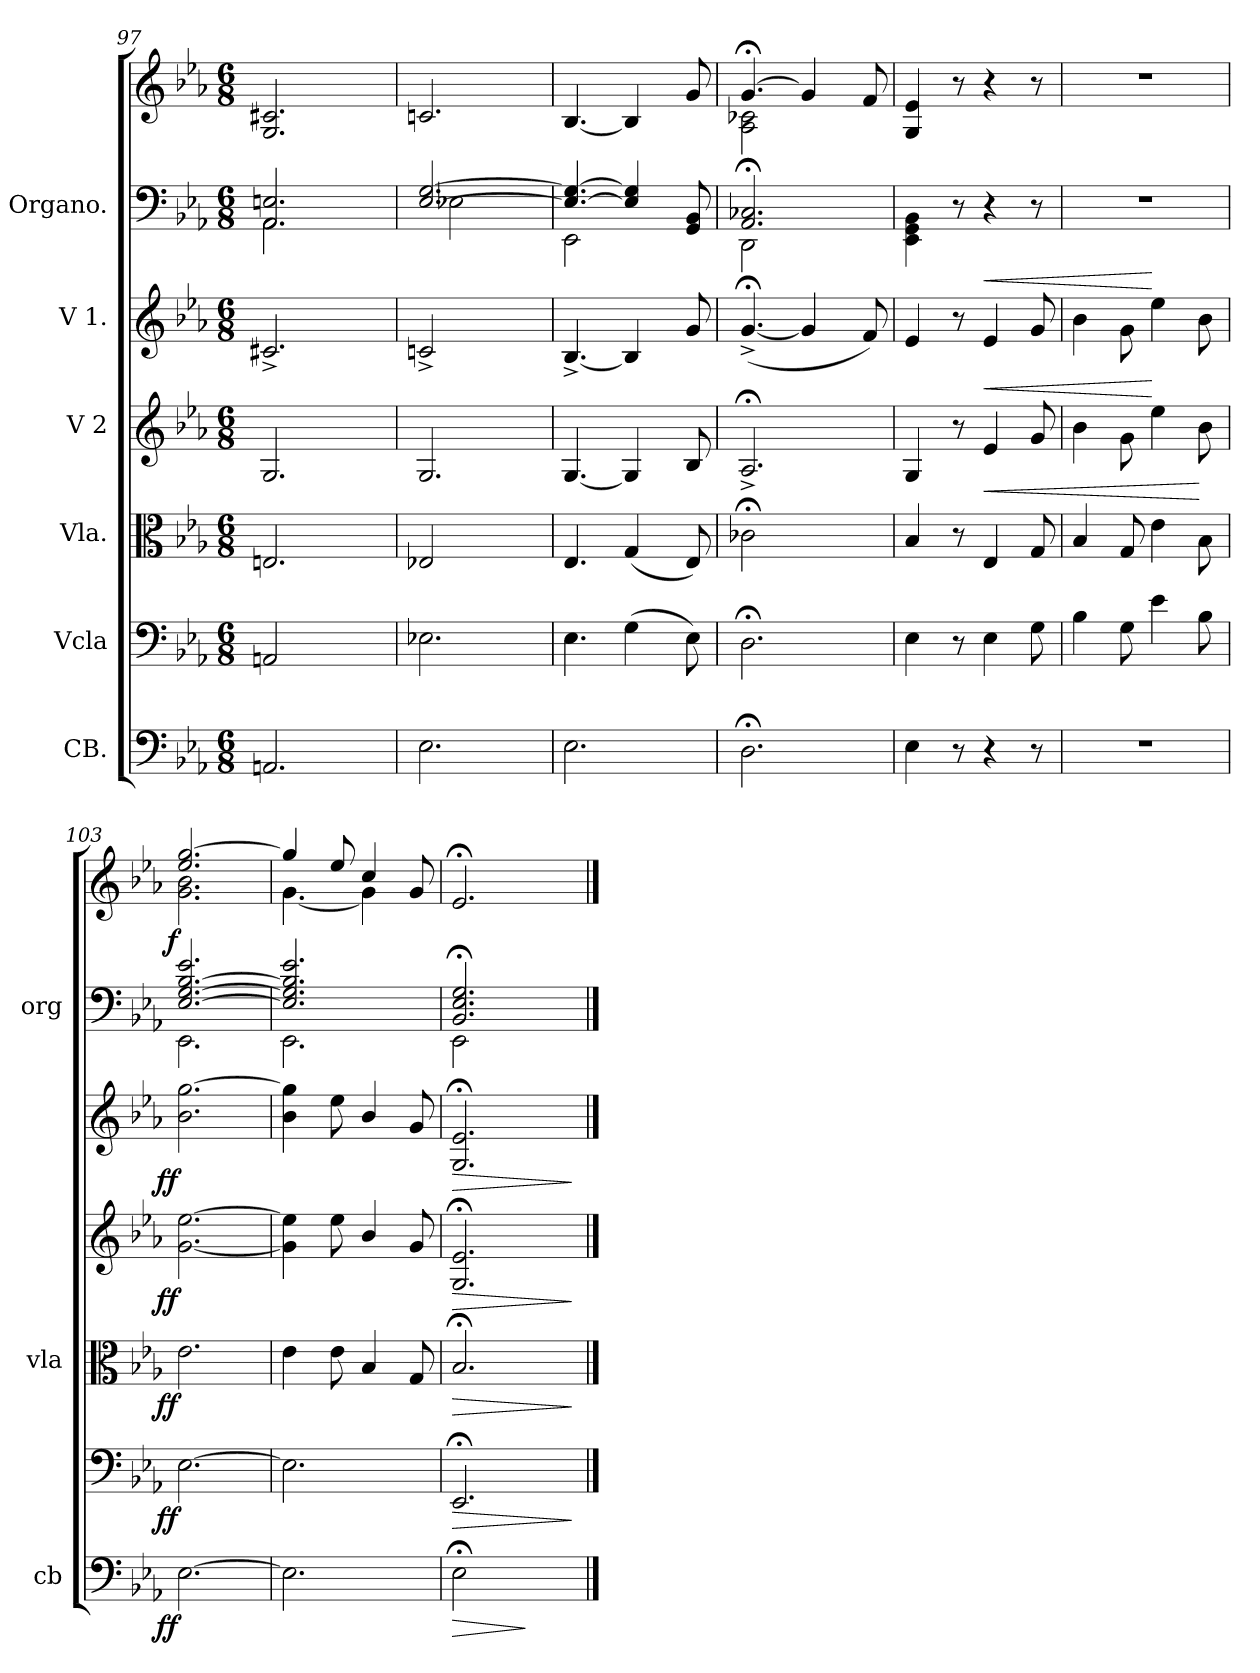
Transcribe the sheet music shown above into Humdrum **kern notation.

**kern	**dynam	**kern	**dynam	**kern	**dynam	**kern	**dynam	**kern	**dynam	**kern	**kern	**dynam
*part6	*part6	*part5	*part5	*part4	*part4	*part3	*part3	*part2	*part2	*part1	*part1	*part1
*staff7	*staff7	*staff6	*staff6	*staff5	*staff5	*staff4	*staff4	*staff3	*staff3	*staff2	*staff1	*staff1/2
*I"CB.	*	*I"Vcla	*	*I"Vla.	*	*I"V 2	*	*I"V 1.	*	*I"Organo.	*	*
*I'cb	*	*	*	*I'vla	*	*	*	*	*	*I'org	*	*
*clefF4	*	*clefF4	*	*clefC3	*	*clefG2	*	*clefG2	*	*clefF4	*clefG2	*
*k[b-e-a-]	*	*k[b-e-a-]	*	*k[b-e-a-]	*	*k[b-e-a-]	*	*k[b-e-a-]	*	*k[b-e-a-]	*k[b-e-a-]	*
*E-:	*	*E-:	*	*E-:	*	*E-:	*	*E-:	*	*E-:	*E-:	*
*M6/8	*	*M6/8	*	*M6/8	*	*M6/8	*	*M6/8	*	*M6/8	*M6/8	*
=97	=97	=97	=97	=97	=97	=97	=97	=97	=97	=97	=97	=97
*	*	*	*	*	*	*	*	*	*	*^	*	*
2.AAn/	.	2AAn/	.	2.En/	.	2.G/	.	2.c#X^</	.	2.AA-/ 2.En/	2AA-\	2.G/ 2.c#X/	.
.	.	8ryy	.	.	.	.	.	.	.	.	8rEEyy	.	.
.	.	8ryy	.	.	.	.	.	.	.	.	8rEEyy	.	.
=98	=98	=98	=98	=98	=98	=98	=98	=98	=98	=98	=98	=98	=98
2.E-\	.	2.E-X\	.	2E-X/	.	2.G/	.	2cn^</	.	[2.E-/ [2.G/	2E-X\	2.cn/	.
.	.	.	.	8ryy	.	.	.	8ryy	.	.	8rEEyy	.	.
.	.	.	.	8ryy	.	.	.	8ryy	.	.	8rEEyy	.	.
=99	=99	=99	=99	=99	=99	=99	=99	=99	=99	=99	=99	=99	=99
2.E-\	.	4.E-\	.	4.E-/	.	[4.G/	.	[4.B-^</	.	4.E-_/ 4.G_/	2EE-\	[4.B-/	.
.	.	(>4G\	.	(<4G/	.	4G/]	.	4B-/]	.	4E-]/ 4G]/	.	4B-/]	.
.	.	.	.	.	.	.	.	.	.	.	8rEEyy	.	.
.	.	8E-\)	.	8E-/)	.	8B-/	.	8g/	.	8GG/ 8BB-/	8rEEyy	8g/	.
=100	=100	=100	=100	=100	=100	=100	=100	=100	=100	=100	=100	=100	=100
*	*	*	*	*	*	*	*	*	*	*	*	*^	*
2.D;<\	.	2.D;<\	.	2c-X;<\	.	2.A-;<^</	.	(<[4.g;<^/	.	2.AA-;</ 2.C-X;</	2DD\	[4.g;</	2A-\ 2c-X\	.
.	.	.	.	.	.	.	.	4g/]	.	.	.	4g/]	.	.
.	.	.	.	8ryy	.	.	.	.	.	.	8rEEyy	.	8rcyy	.
.	.	.	.	8ryy	.	.	.	8f/)	.	.	8rEEyy	8f/	8rcyy	.
*	*	*	*	*	*	*	*	*	*	*v	*v	*	*	*
*	*	*	*	*	*	*	*	*	*	*	*v	*v	*
=101	=101	=101	=101	=101	=101	=101	=101	=101	=101	=101	=101	=101
4E-\	.	4E-\	.	4B-/	.	4G/	.	4e-/	.	4EE-\ 4GG\ 4BB-\	4G/ 4e-/	.
8r	.	8r	.	8r	.	8r	.	8r	.	8r	8r	.
!	!	!	!	!	!LO:HP:a	!	!LO:HP:a	!	!LO:HP:a	!	!	!
4r	.	4E-\	.	4E-/	<	4e-/	<	4e-/	<	4r	4r	.
8r	.	8G\	.	8G/	.	8g/	.	8g/	.	8r	8r	.
=102	=102	=102	=102	=102	=102	=102	=102	=102	=102	=102	=102	=102
2.r	.	4B-\	.	4B-/	.	4b-\	.	4b-\	.	2.r	2.r	.
.	.	8G\	.	8G/	.	8g\	.	8g\	.	.	.	.
.	.	4e-\	.	4e-\	.	4ee-\	[	4ee-\	[	.	.	.
.	.	8B-\	.	8B-\	[	8b-\	.	8b-\	.	.	.	.
=103	=103	=103	=103	=103	=103	=103	=103	=103	=103	=103	=103	=103
*	*	*	*	*	*	*	*	*	*	*^	*^	*
!	!LO:DY:b:rj	!	!LO:DY:b:rj	!	!LO:DY:b:rj	!	!LO:DY:b:rj	!	!LO:DY:b:rj	!	!	!	!	!LO:DY:rj
[2.E-\	ff	[2.E-\	ff	2.e-\	ff	[2.g\ [2.ee-\	ff	2.b-\ [2.gg\	ff	[2.E-/ [2.G/ [2.B-/ 2.e-/	2.EE-\	2.ee-/ [2.gg/	2.g\ 2.b-\	f
=104	=104	=104	=104	=104	=104	=104	=104	=104	=104	=104	=104	=104	=104	=104
2.E-\]	.	2.E-\]	.	4e-\	.	4g]\ 4ee-]\	.	4b-\ 4gg]\	.	2.E-]/ 2.G]/ 2.B-]/ 2.e-/	2.EE-\	4gg/]	[4.g\	.
.	.	.	.	8e-\	.	8ee-\	.	8ee-\	.	.	.	8ee-/	.	.
.	.	.	.	4B-/	.	4b-/	.	4b-/	.	.	.	4cc/	4g\]	.
.	.	.	.	8G/	.	8g/	.	8g/	.	.	.	8g/	8rcyy	.
=105	=105	=105	=105	=105	=105	=105	=105	=105	=105	=105	=105	=105	=105	=105
!	!LO:HP:b	!	!LO:HP:b	!	!LO:HP:b	!	!LO:HP:b	!	!LO:HP:b	!	!	!	!	!
*	*	*	*	*	*	*	*	*	*	*	*	*v	*v	*
2E-;<\	>	2.EE-;</	>	2.B-;</	>	2.G;</ 2.e-;</	>	2.G;</ 2.e-;</	>	2.BB-;</ 2.E-;</ 2.G;</	2EE-\	2.e-;</	.
8ryy	]	.	.	.	.	.	.	.	.	.	8rEEyy	.	.
8ryy	.	.	.	.	.	.	.	.	.	.	8rEEyy	.	.
*	*	*	*	*	*	*	*	*	*	*v	*v	*	*
.	.	.	]	.	]	.	]	.	]	.	.	.
==	==	==	==	==	==	==	==	==	==	==	==	==
*-	*-	*-	*-	*-	*-	*-	*-	*-	*-	*-	*-	*-
